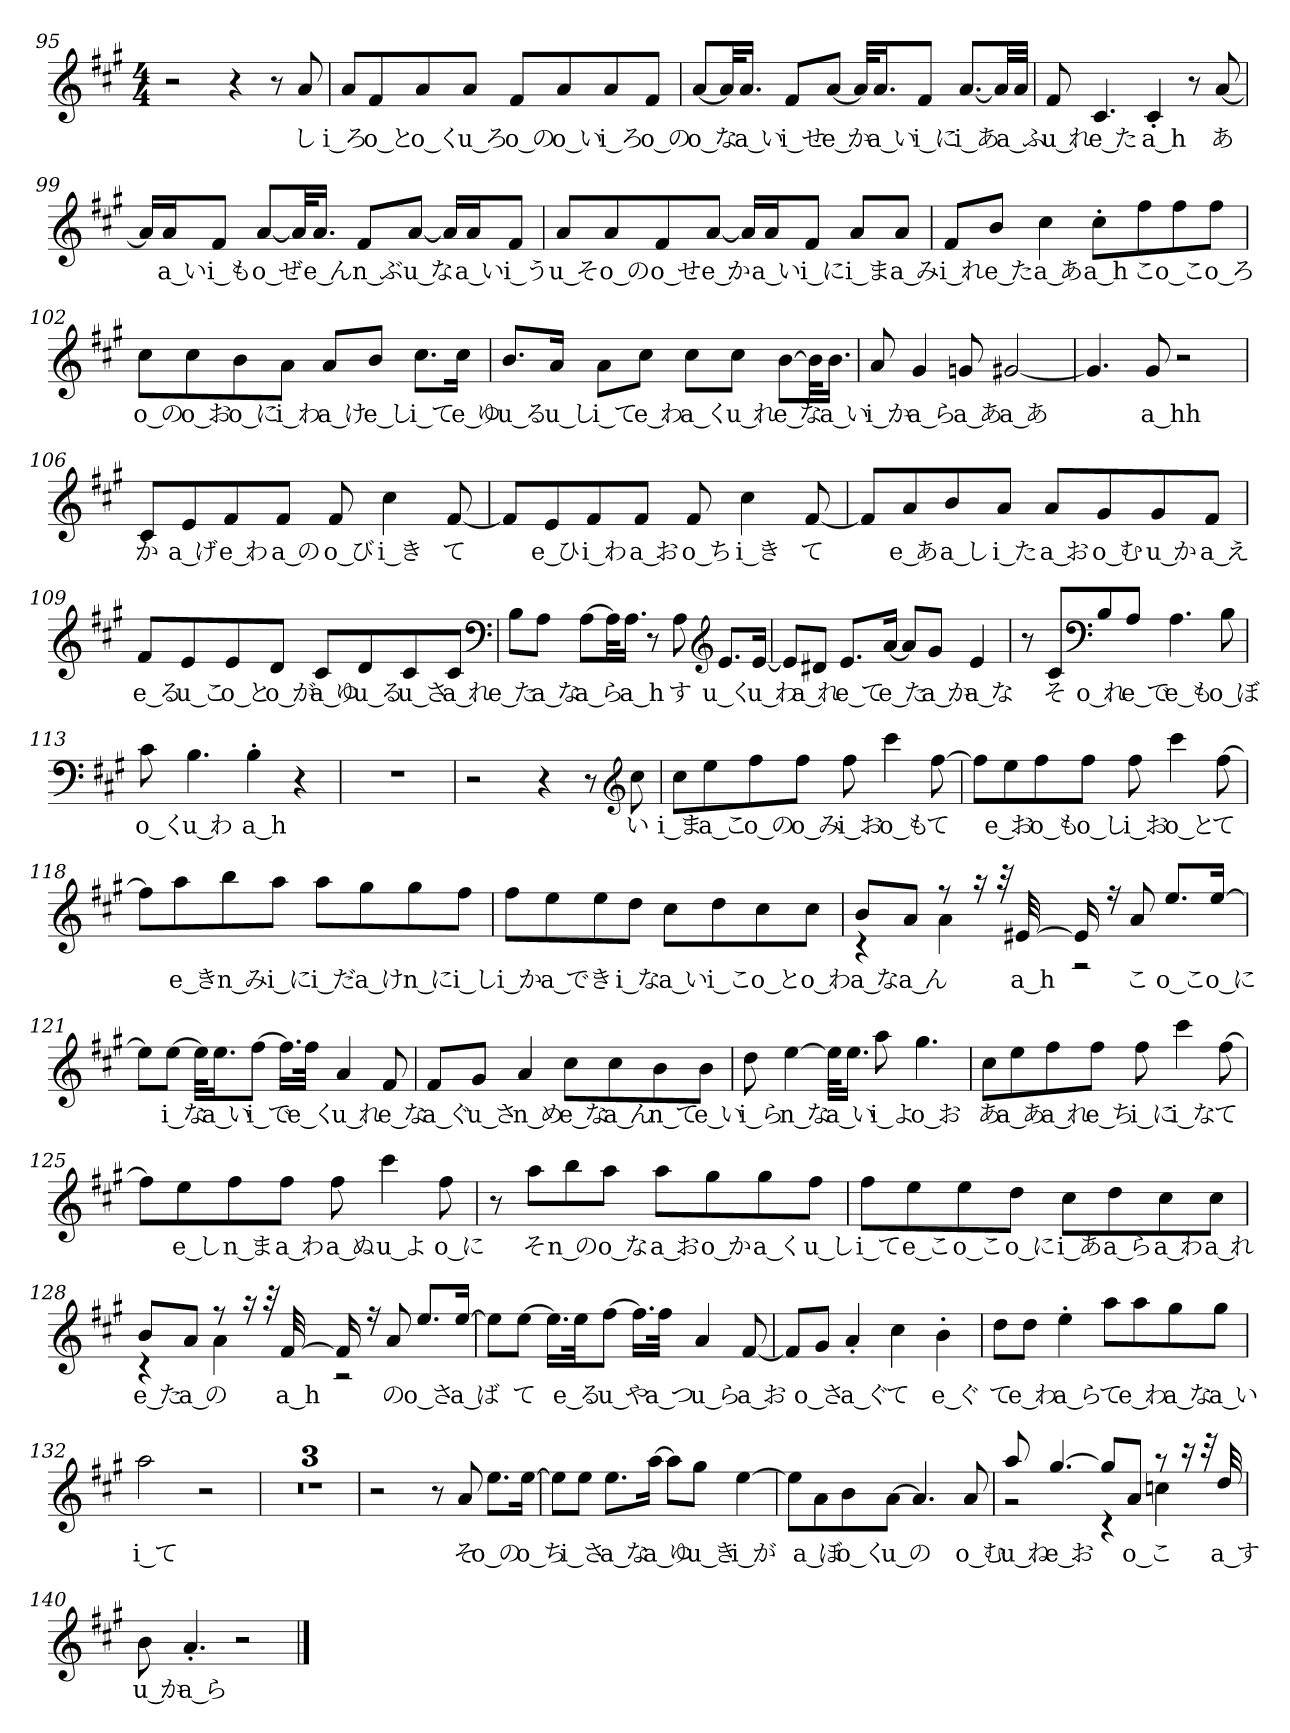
**kern	**text
*part1	*part1
*staff1	*staff1
*clefG2	*
*k[f#c#g#]	*
*M4/4	*
=95	=95
2r	.
4r	.
8r	.
8a	- し
=96	=96
8aL	i ろ
8f#	o と
8a	o く
8aJ	u ろ
8f#L	o の
8a	o い
8a	i ろ
8f#J	o の
=97	=97
[8aL	o な
32aKL]	.
16.aJJ	a い
8f#L	i せ
[8aJ	e か
32aKLL]	.
16.aJ	a い
8f#J	i に
[8.aL	i あ
32aLL]	.
32aJJJ	a ふ
=98	=98
8f#	u れ
4.c#	e た
4c#'	a_h
8r	.
[8a	- あ
=99	=99
16aLL]	.
16aJ	a い
8f#J	i も
[8aL	o ぜ
32aKL]	.
16.aJJ	e ん
8f#L	n ぶ
[8aJ	u な
16aLL]	.
16aJ	a い
8f#J	i う
=100	=100
8aL	u そ
8a	o の
8f#	o せ
[8aJ	e か
16aLL]	.
16aJ	a い
8f#J	i に
8aL	i ま
8aJ	a み
=101	=101
8f#L	i れ
8bJ	e た
4cc#	a あ
8cc#'L	a_h
8ff#	- こ
8ff#	o こ
8ff#J	o ろ
=102	=102
8cc#L	o の
8cc#	o お
8b	o に
8aJ	i わ
8aL	a け
8bJ	e し
8.cc#L	i て
16cc#Jk	e ゆ
=103	=103
8.bL	u る
16aJk	u し
8aL	i て
8cc#J	e わ
8cc#L	a く
8cc#J	u れ
[8bL	e な
32bKL]	.
16.bJJ	a い
=104	=104
8a	i か
4g#	a ら
8gn	a あ
[2g#X	a あ
=105	=105
4.g#]	.
8g#	a_hh
2r	.
=106	=106
8c#L	- か
8e	a げ
8f#	e わ
8f#J	a の
8f#	o び
4cc#	i き
[8f#	- て
=107	=107
8f#L]	.
8e	e ひ
8f#	i わ
8f#J	a お
8f#	o ち
4cc#	i き
[8f#	- て
=108	=108
8f#L]	.
8a	e あ
8b	a し
8aJ	i た
8aL	a お
8g#	o む
8g#	u か
8f#J	a え
=109	=109
8f#L	e る
8e	u こ
8e	o と
8dJ	o が
8c#L	a ゆ
8d	u る
8c#	u さ
8c#J	a れ
*clefF4	*
=110	=110
8BL	e た
8AJ	a な
[8AL	a ら
32AKL]	.
16.AJJ	a_h
8r	.
8A	- す
*clefG2	*
8.eL	u く
[16eJk	u わ
=111	=111
8eL]	.
8d#XJ	a れ
8.eL	e て
[16aJk	e た
8aL]	.
8g#J	a か
4e	a な
=112	=112
8r	.
8c#L	- そ
*clefF4	*
8B	o れ
8AJ	e で
4.A	e も
8B	o ぼ
=113	=113
8c#	o く
4.B	u わ
4B'	a_h
4r	.
=114	=114
1r	.
=115	=115
2r	.
4r	.
8r	.
*clefG2	*
8cc#	- い
=116	=116
8cc#L	i ま
8ee	a こ
8ff#	o の
8ff#J	o み
8ff#	i お
4ccc#	o も
[8ff#	- て
=117	=117
8ff#L]	.
8ee	e お
8ff#	o も
8ff#J	o し
8ff#	i お
4ccc#	o と
[8ff#	- て
=118	=118
8ff#L]	.
8aa	e き
8bb	n み
8aaJ	i に
8aaL	i だ
8gg#	a け
8gg#	n に
8ff#J	i し
=119	=119
8ff#L	i か
8ee	a で
8ee	- き
8ddJ	i な
8cc#L	a い
8dd	i こ
8cc#	o と
8cc#J	o わ
=120	=120
*^	*
8bL	4r	a な
8aJ	.	a ん
8r	4a	.
16r	.	.
32r	.	.
[32e#X	.	a_h
16e#]	2r	.
16r	.	.
8a	.	- こ
8.eeL	.	o こ
[16eeJk	.	o に
*v	*v	*
=121	=121
8eeL]	.
[8eeJ	i な
32eeKLL]	.
16.eeJ	a い
[8ff#J	i で
16.ff#LL]	.
32ff#JJk	e く
4a	u れ
8f#	e な
=122	=122
8f#L	a ぐ
8g#J	u さ
4a	n め
8cc#L	e な
8cc#	a ん
8b	n て
8bJ	e い
=123	=123
8dd	i ら
[4ee	n な
32eeKLL]	.
16.eeJJ	a い
8aa	i よ
4.gg#	o お
=124	=124
8cc#L	- あ
8ee	a あ
8ff#	a れ
8ff#J	e ち
8ff#	i に
4ccc#	i な
[8ff#	- て
=125	=125
8ff#L]	.
8ee	e し
8ff#	n ま
8ff#J	a わ
8ff#	a ぬ
4ccc#	u よ
8ff#	o に
=126	=126
8r	.
8aaL	- そ
8bb	n の
8aaJ	o な
8aaL	a お
8gg#	o か
8gg#	a く
8ff#J	u し
=127	=127
8ff#L	i て
8ee	e こ
8ee	o こ
8ddJ	o に
8cc#L	i あ
8dd	a ら
8cc#	a わ
8cc#J	a れ
=128	=128
*^	*
8bL	4r	e た
8aJ	.	a の
8r	4a	.
16r	.	.
32r	.	.
[32f#	.	a_h
16f#]	2r	.
16r	.	.
8a	.	- の
8.eeL	.	o さ
[16eeJk	.	a ば
*v	*v	*
=129	=129
8eeL]	.
[8eeJ	- て
16.eeLL]	.
32eeJK	e る
[8ff#J	u や
16.ff#LL]	.
32ff#JJk	a つ
4a	u ら
[8f#	a お
=130	=130
8f#L]	.
8g#J	o さ
4a'	a ぐ
4cc#	- て
4b'	e ぐ
=131	=131
8ddL	- て
8ddJ	e わ
4ee'	a ら
8aaL	- て
8aa	e わ
8gg#	a な
8gg#J	a い
=132	=132
2aa	i て
2r	.
=133	=133
1r	.
=134	=134
1r	.
=135	=135
1r	.
=136	=136
2r	.
8r	.
8a	- そ
8.eeL	o の
[16eeJk	o ち
=137	=137
8eeL]	.
8eeJ	i さ
8.eeL	a な
[16aaJk	a ゆ
8aaL]	.
8gg#J	u き
[4ee	i が
=138	=138
8eeL]	.
8a	a ぼ
8b	o く
[8aJ	u の
4.a]	.
8a	o む
=139	=139
*^	*
8aa	2r	u ね
[4.gg#	.	e お
8gg#L]	4r	.
8aJ	.	o こ
8r	4ccn	.
16r	.	.
32r	.	.
32dd	.	a す
*v	*v	*
=140	=140
8b	u か
4.a'	a ら
2r	.
==	==
*-	*-
